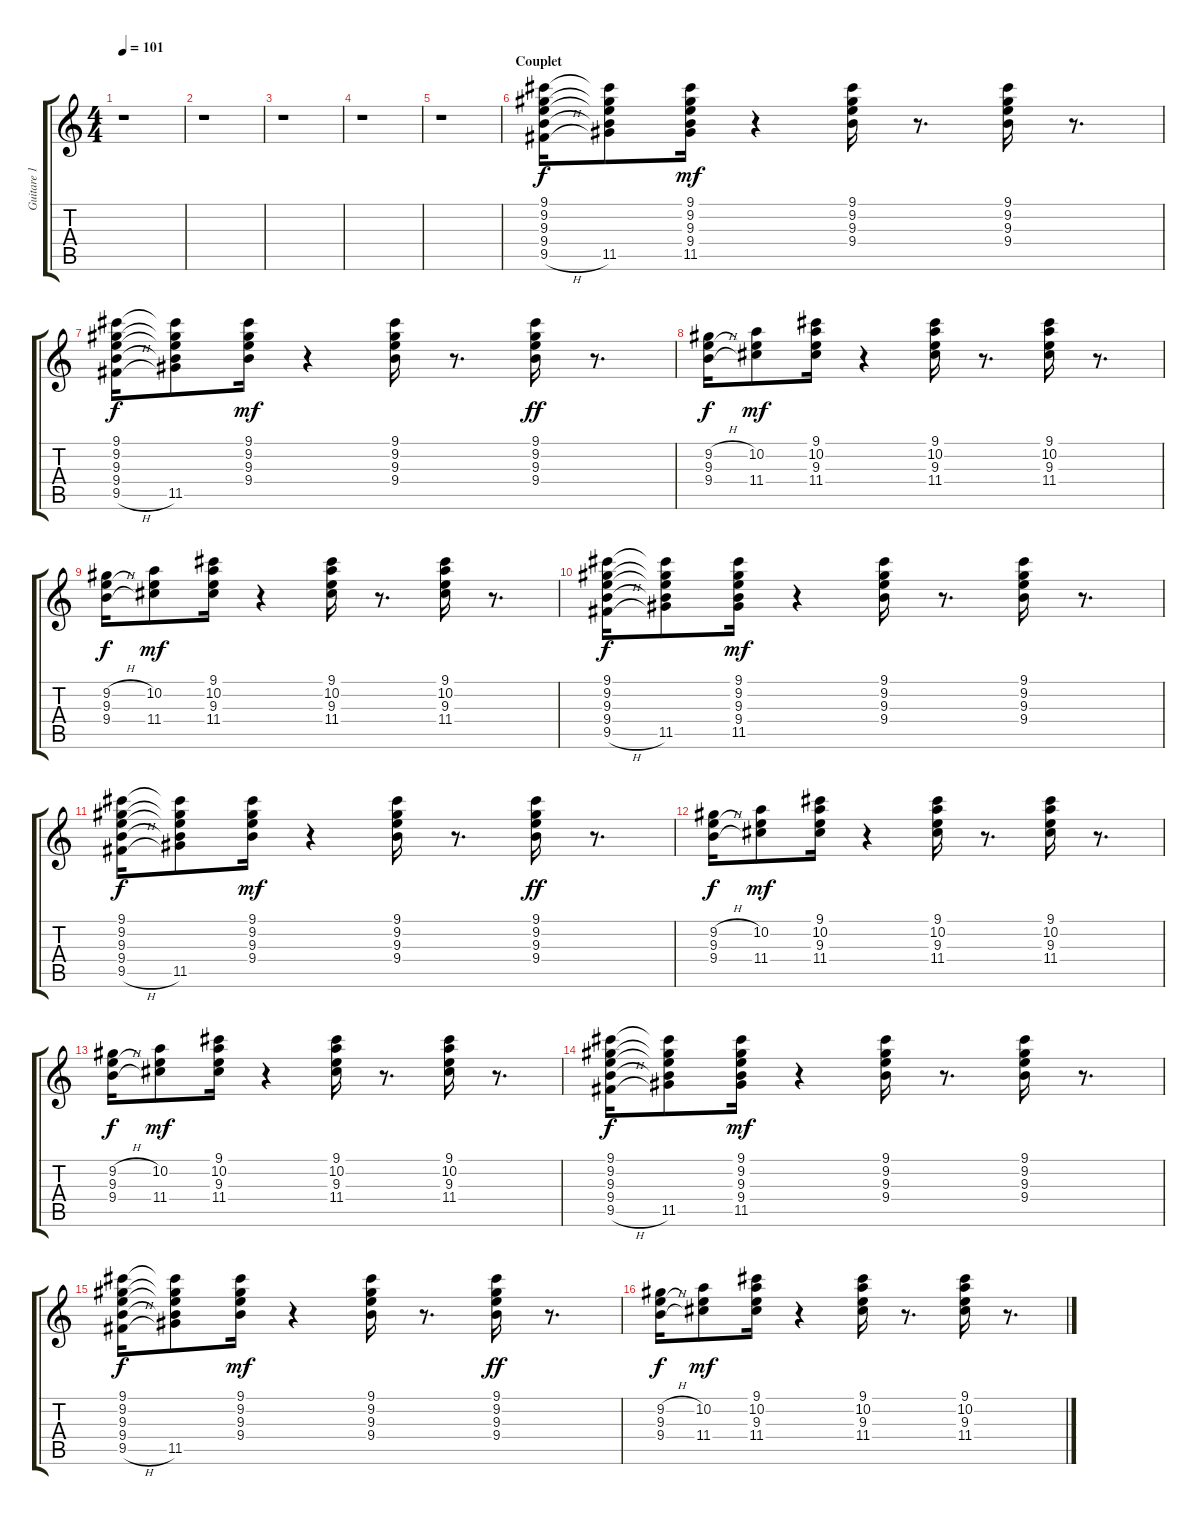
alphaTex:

\track ("Guitare 1" "Guitare 1") {instrument electricguitarmuted}
\staff {score tabs}
\tuning (E4 B3 G3 D3 A2 E2) {hide}
\ts (4 4)
\tempo 101
\clef g2
\ks c
r.1{dy mf} |
r.1 |
r.1 |
r.1 |
r.1 |
\section ("" "Couplet")
(9.1 9.2 9.3 9.4 9.5{h}).16{dy f} (9.1{t} 9.2{t} 9.3{t} 9.4{t} 11.5).8 (9.1 9.2 9.3 9.4 11.5).16{dy mf} r.4 (9.1 9.2 9.3 9.4).16 r.8{d} (9.1 9.2 9.3 9.4).16 r.8{d} |
(9.1 9.2 9.3 9.4 9.5{h}).16{dy f} (9.1{t} 9.2{t} 9.3{t} 9.4{t} 11.5).8 (9.1 9.2 9.3 9.4).16{dy mf} r.4 (9.1 9.2 9.3 9.4).16 r.8{d} (9.1 9.2 9.3 9.4).16{dy ff} r.8{d} |
(9.2{h} 9.3 9.4{h}).16{dy f} (10.2 9.3{t} 11.4).8{dy mf} (9.1 10.2 9.3 11.4).16 r.4 (9.1 10.2 9.3 11.4).16 r.8{d} (9.1 10.2 9.3 11.4).16 r.8{d} |
(9.2{h} 9.3 9.4{h}).16{dy f} (10.2 9.3{t} 11.4).8{dy mf} (9.1 10.2 9.3 11.4).16 r.4 (9.1 10.2 9.3 11.4).16 r.8{d} (9.1 10.2 9.3 11.4).16 r.8{d} |
(9.1 9.2 9.3 9.4 9.5{h}).16{dy f} (9.1{t} 9.2{t} 9.3{t} 9.4{t} 11.5).8 (9.1 9.2 9.3 9.4 11.5).16{dy mf} r.4 (9.1 9.2 9.3 9.4).16 r.8{d} (9.1 9.2 9.3 9.4).16 r.8{d} |
(9.1 9.2 9.3 9.4 9.5{h}).16{dy f} (9.1{t} 9.2{t} 9.3{t} 9.4{t} 11.5).8 (9.1 9.2 9.3 9.4).16{dy mf} r.4 (9.1 9.2 9.3 9.4).16 r.8{d} (9.1 9.2 9.3 9.4).16{dy ff} r.8{d} |
(9.2{h} 9.3 9.4{h}).16{dy f} (10.2 9.3{t} 11.4).8{dy mf} (9.1 10.2 9.3 11.4).16 r.4 (9.1 10.2 9.3 11.4).16 r.8{d} (9.1 10.2 9.3 11.4).16 r.8{d} |
(9.2{h} 9.3 9.4{h}).16{dy f} (10.2 9.3{t} 11.4).8{dy mf} (9.1 10.2 9.3 11.4).16 r.4 (9.1 10.2 9.3 11.4).16 r.8{d} (9.1 10.2 9.3 11.4).16 r.8{d} |
(9.1 9.2 9.3 9.4 9.5{h}).16{dy f} (9.1{t} 9.2{t} 9.3{t} 9.4{t} 11.5).8 (9.1 9.2 9.3 9.4 11.5).16{dy mf} r.4 (9.1 9.2 9.3 9.4).16 r.8{d} (9.1 9.2 9.3 9.4).16 r.8{d} |
(9.1 9.2 9.3 9.4 9.5{h}).16{dy f} (9.1{t} 9.2{t} 9.3{t} 9.4{t} 11.5).8 (9.1 9.2 9.3 9.4).16{dy mf} r.4 (9.1 9.2 9.3 9.4).16 r.8{d} (9.1 9.2 9.3 9.4).16{dy ff} r.8{d} |
(9.2{h} 9.3 9.4{h}).16{dy f} (10.2 9.3{t} 11.4).8{dy mf} (9.1 10.2 9.3 11.4).16 r.4 (9.1 10.2 9.3 11.4).16 r.8{d} (9.1 10.2 9.3 11.4).16 r.8{d}
